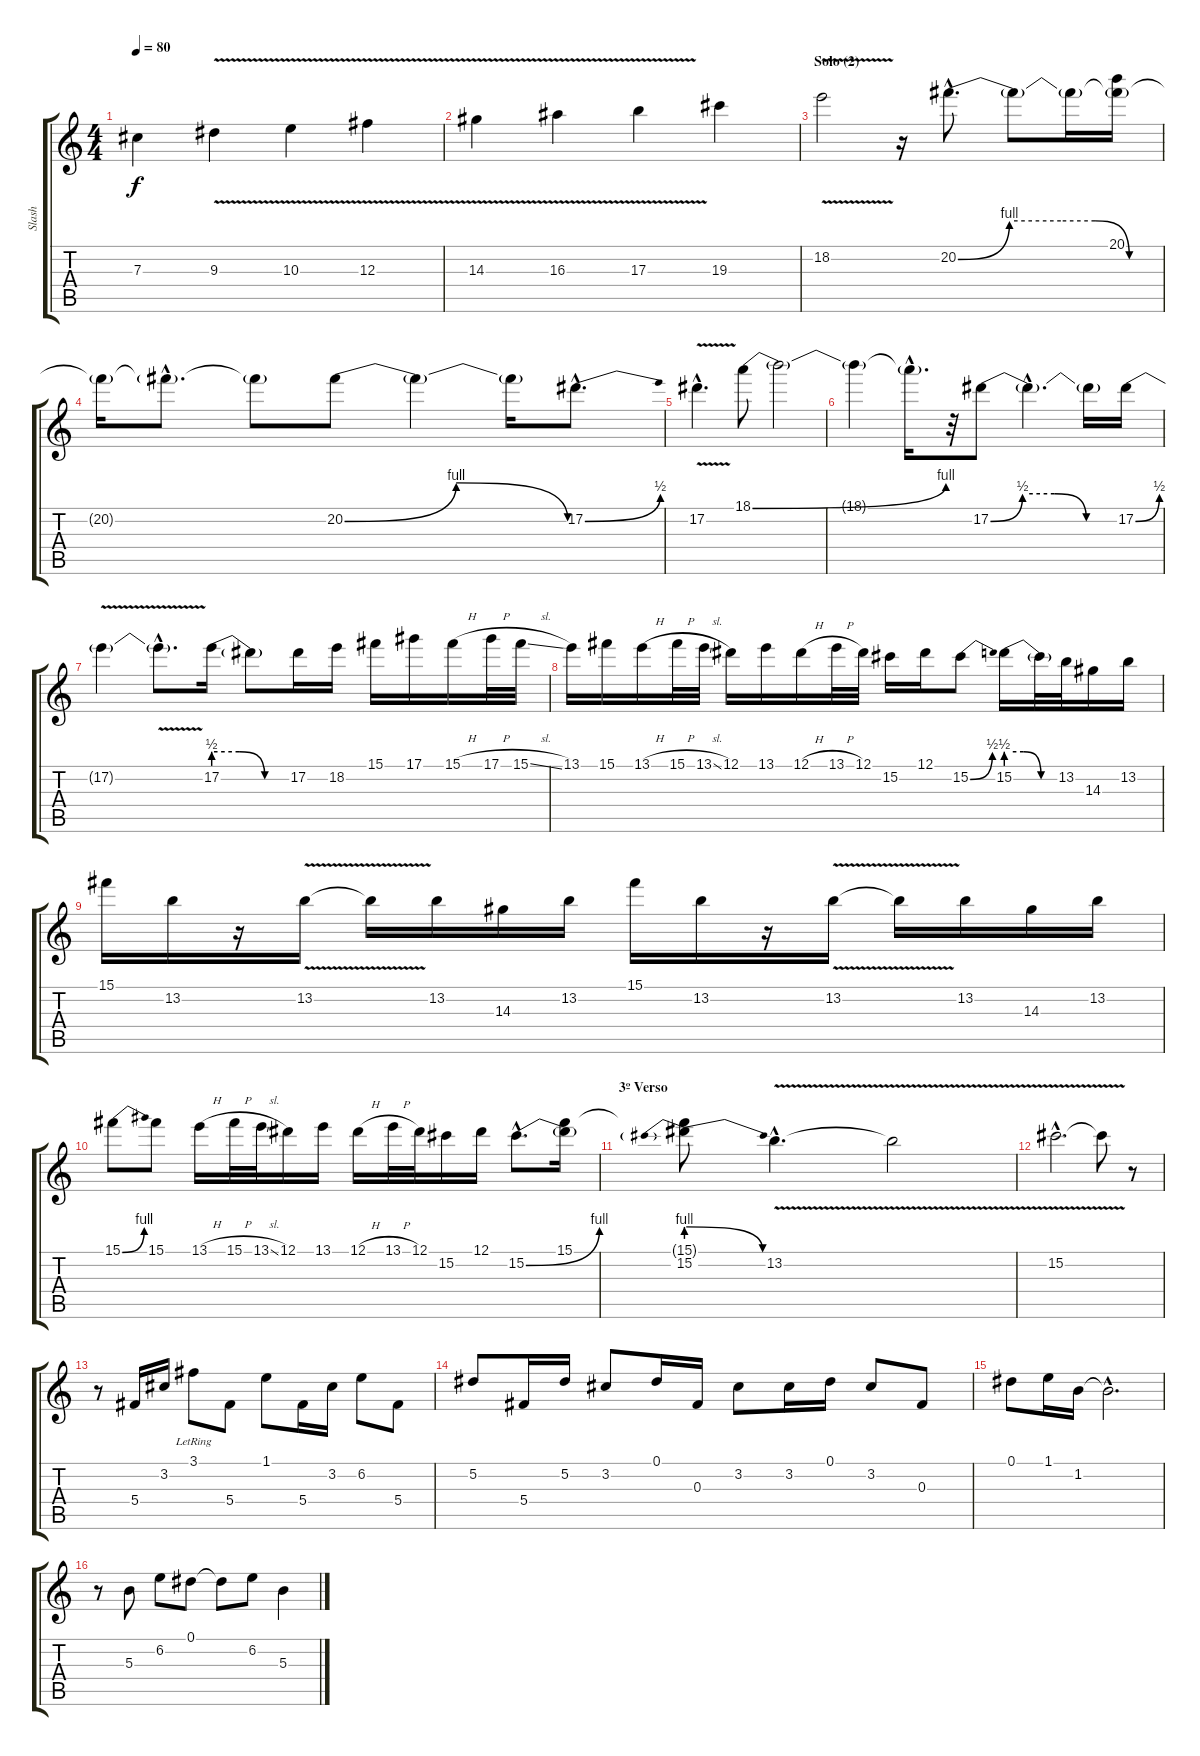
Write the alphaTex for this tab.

\track ("Slash " "Slash ") {instrument electricguitarjazz}
\staff {score tabs}
\tuning (Eb4 Bb3 Gb3 Db3 Ab2 Eb2) {hide}
\ts (4 4)
\tempo 80
\clef g2
\ks c
7.3.4{dy f} 9.3{v}.4 10.3{v}.4 12.3{v}.4 |
14.3{v}.4 16.3{v}.4 17.3{v}.4 19.3.4 |
\section ("" "Solo (2)")
18.2{v}.2{volume 16 balance 8 instrument distortionguitar} r.16 20.2{be (custom 0 0 15 4 30 4 40 4 50 0 60 0) hac}.8{d} 20.2{t}.8 20.2{t}.16 (20.1 20.2{t}).16 |
20.2{t}.16 20.2{hac t}.8{d} 20.2{t}.8 20.2{be (bendrelease 0 0 30 4 30 4 60 0)}.8 20.2{t}.4 20.2{t}.16 17.2{be (bend 0 0 60 2) hac}.8{d} |
17.2{v hac}.4{d} 18.1{be (bend 0 0 60 4)}.8 18.1{t}.2 |
18.1{t}.4 18.1{hac t}.16{d} r.32 17.2{be (custom 0 0 15 2 30 2 45 0 60 0)}.8 17.2{hac t}.4{d} 17.2{t}.16 17.2{be (bend 0 0 60 2)}.16 |
17.2{v t}.4 17.2{hac t}.8{d} 17.2{be (custom 0 2 20 2 40 0 60 0)}.16 17.2{t}.8 17.2.16 18.2.16 15.1.16 17.1.16 15.1{h}.16 17.1{h}.32 15.1{sl}.32 |
13.1.16 15.1.16 13.1{h}.16 15.1{h}.32 13.1{sl}.32 12.1.16 13.1.16 12.1{h}.16 13.1{h}.32 12.1.32 15.2.16 12.1.16 15.2{be (bend 0 0 60 2)}.8 15.2{be (custom 0 2 20 2 40 0 60 0)}.16 15.2{t}.32 13.2.32 14.3.16 13.2.16 |
15.1.16 13.2.16 r.16 13.2{v}.16 13.2{t}.16 13.2.16 14.3.16 13.2.16 15.1.16 13.2.16 r.16 13.2{v}.16 13.2{t}.16 13.2.16 14.3.16 13.2.16 |
15.1{be (bend 0 0 60 4)}.8 15.1.8 13.1{h}.16 15.1{h}.32 13.1{sl}.32 12.1.16 13.1.16 12.1{h}.16 13.1{h}.32 12.1.32 15.2.16 12.1.16 15.2{be (bend 0 0 60 4) hac}.8{d} (15.1 15.2{t}).16 |
\section ("" "3º Verso")
(15.1{t} 15.2{be (prebendrelease 0 4 60 0)}).8 13.2{v hac}.4{d} 13.2{t}.2 |
15.2{v hac}.2{d} 15.2{t}.8 r.8 |
r.8{volume 14 balance 11 instrument electricguitarjazz} 5.4.16 3.2.16 3.1{lr}.8 5.4.8 1.1.8 5.4.16 3.2.16 6.2.8 5.4.8 |
5.2.8 5.4.16 5.2.16 3.2.8 0.1.16 0.3.16 3.2.8 3.2.16 0.1.16 3.2.8 0.3.8 |
0.1.8 1.1.16 1.2.16 1.2{hac t}.2{d} |
r.8 5.3.8 6.2.8 0.1.8 0.1{t}.8 6.2.8 5.3.4
